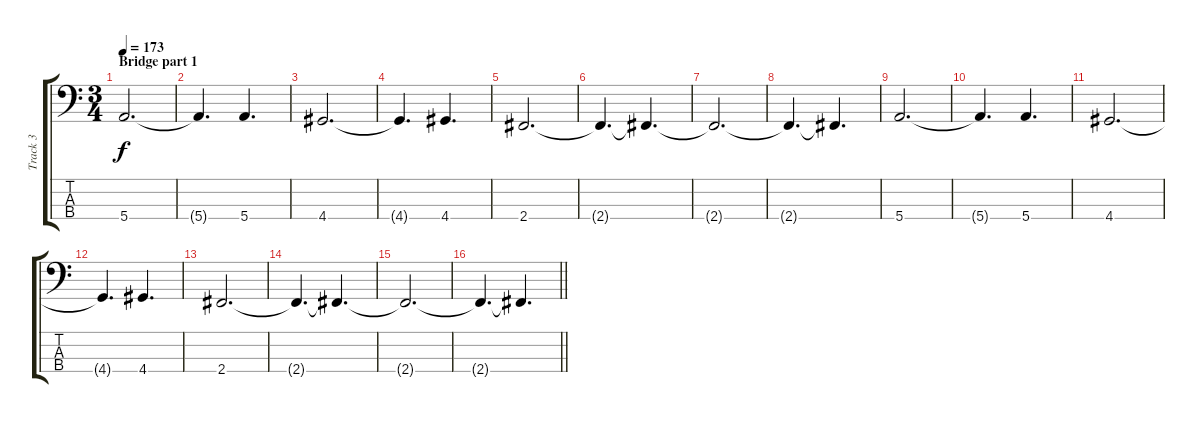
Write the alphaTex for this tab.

\track ("Track 3" "Track 3") {instrument electricbassfinger}
\staff {score tabs}
\tuning (G2 D2 A1 E1) {hide}
\ts (3 4)
\section ("" "Bridge part 1")
\tempo 173
\clef f4
\ks c
5.4.2{d dy f} |
5.4{t}.4{d} 5.4.4{d} |
4.4.2{d} |
4.4{t}.4{d} 4.4.4{d} |
2.4.2{d} |
2.4{t}.4{d} 2.4{t}.4{d} |
2.4{t}.2{d} |
2.4{t}.4{d} 2.4{t}.4{d} |
5.4.2{d} |
5.4{t}.4{d} 5.4.4{d} |
4.4.2{d} |
4.4{t}.4{d} 4.4.4{d} |
2.4.2{d} |
2.4{t}.4{d} 2.4{t}.4{d} |
2.4{t}.2{d} |
\barLineRight lightlight
2.4{t}.4{d} 2.4{t}.4{d}
